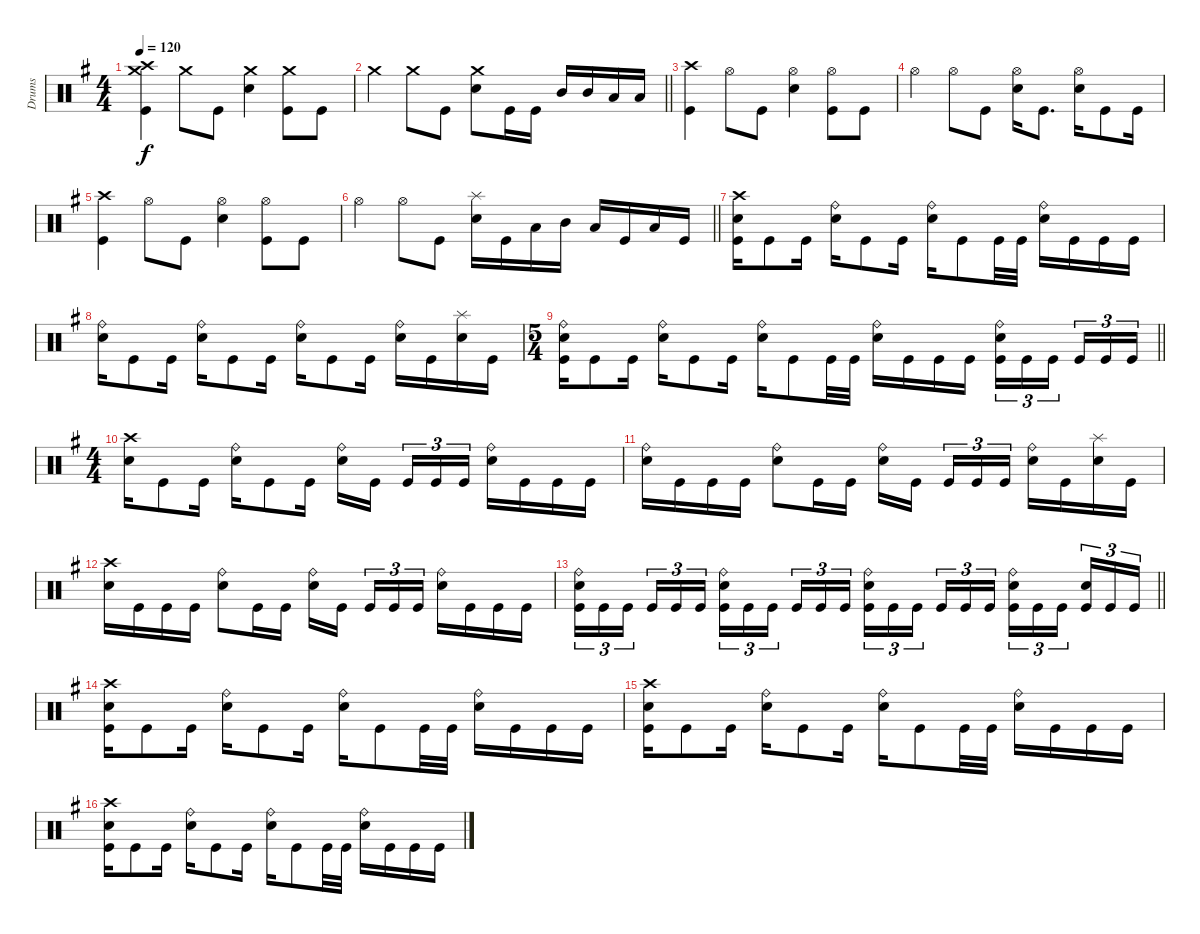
\track ("Drums" "Drums") {instrument percussion}
\staff
\articulation defaults
\ts (4 4)
\tempo 120
\clef neutral
\ks eminor
("Crash high (hit)" "Crash medium (hit)" "Kick (hit)").4{dy f} "Crash medium (hit)".8 "Kick (hit)".8 ("Crash medium (hit)" "Electric Snare (hit)").4 ("Crash medium (hit)" "Kick (hit)").8 "Kick (hit)".8 |
\barLineRight lightlight "Crash medium (hit)".4 "Crash medium (hit)".8 "Kick (hit)".8
("Crash medium (hit)" "Electric Snare (hit)").8 "Kick (hit)".16 "Kick (hit)".16 "Mid Tom (hit)".16 "Mid Tom (hit)".16 "Low Tom (hit)".16 "Low Tom (hit)".16 |
("Crash high (hit)" "Kick (hit)").4 "Hi-Hat (open)".8 "Kick (hit)".8 ("Hi-Hat (open)" "Electric Snare (hit)").4 ("Hi-Hat (open)" "Kick (hit)").8 "Kick (hit)".8 |
"Hi-Hat (open)".4 "Hi-Hat (open)".8 "Kick (hit)".8 ("Hi-Hat (open)" "Electric Snare (hit)").16 "Kick (hit)".8{d} ("Hi-Hat (open)" "Electric Snare (hit)").16 "Kick (hit)".8 "Kick (hit)".16 |
("Crash high (hit)" "Kick (hit)").4 "Hi-Hat (open)".8 "Kick (hit)".8 ("Hi-Hat (open)" "Electric Snare (hit)").4 ("Hi-Hat (open)" "Kick (hit)").8 "Kick (hit)".8 |
\barLineRight lightlight "Hi-Hat (open)".4 "Hi-Hat (open)".8 "Kick (hit)".8
("Splash (hit)" "Electric Snare (hit)").16 "Kick (hit)".16 "Low Tom (hit)".16 "Mid Tom (hit)".16 "Low Floor Tom (hit)".16 "Kick (hit)".16 "Low Floor Tom (hit)".16 "Kick (hit)".16 |
("Crash high (hit)" "Electric Snare (hit)" "Kick (hit)").16 "Kick (hit)".8 "Kick (hit)".16 ("Ride (bell)" "Electric Snare (hit)").16 "Kick (hit)".8 "Kick (hit)".16 ("Ride (bell)" "Electric Snare (hit)").16 "Kick (hit)".8 "Kick (hit)".32 "Kick (hit)".32 ("Ride (bell)" "Electric Snare (hit)").16 "Kick (hit)".16 "Kick (hit)".16 "Kick (hit)".16 |
("Ride (bell)" "Electric Snare (hit)").16 "Kick (hit)".8 "Kick (hit)".16 ("Ride (bell)" "Electric Snare (hit)").16 "Kick (hit)".8 "Kick (hit)".16 ("Ride (bell)" "Electric Snare (hit)").16 "Kick (hit)".8 "Kick (hit)".16 ("Ride (bell)" "Electric Snare (hit)").16 "Kick (hit)".16 ("Splash (hit)" "Electric Snare (hit)").16 "Kick (hit)".16 |
\ts (5 4)
\barLineRight lightlight
("Ride (bell)" "Electric Snare (hit)" "Kick (hit)").16 "Kick (hit)".8 "Kick (hit)".16 ("Ride (bell)" "Electric Snare (hit)").16 "Kick (hit)".8 "Kick (hit)".16 ("Ride (bell)" "Electric Snare (hit)").16 "Kick (hit)".8 "Kick (hit)".32 "Kick (hit)".32 ("Ride (bell)" "Electric Snare (hit)").16 "Kick (hit)".16 "Kick (hit)".16 "Kick (hit)".16 ("Ride (bell)" "Electric Snare (hit)" "Kick (hit)").16{tu (3 2)} "Kick (hit)".16{tu (3 2)} "Kick (hit)".16{tu (3 2) beam splitsecondary} "Kick (hit)".16{tu (3 2)} "Kick (hit)".16{tu (3 2)} "Kick (hit)".16{tu (3 2)} |
\ts (4 4)
\section ("" "")
("Crash high (hit)" "Electric Snare (hit)").16 "Kick (hit)".8 "Kick (hit)".16 ("Ride (bell)" "Electric Snare (hit)").16 "Kick (hit)".8 "Kick (hit)".16 ("Ride (bell)" "Electric Snare (hit)").16 "Kick (hit)".16{beam splitsecondary} "Kick (hit)".16{tu (3 2)} "Kick (hit)".16{tu (3 2)} "Kick (hit)".16{tu (3 2)} ("Ride (bell)" "Electric Snare (hit)").16 "Kick (hit)".16 "Kick (hit)".16 "Kick (hit)".16 |
("Ride (bell)" "Electric Snare (hit)").16 "Kick (hit)".16 "Kick (hit)".16 "Kick (hit)".16 ("Ride (bell)" "Electric Snare (hit)").8 "Kick (hit)".16 "Kick (hit)".16 ("Ride (bell)" "Electric Snare (hit)").16 "Kick (hit)".16{beam splitsecondary} "Kick (hit)".16{tu (3 2)} "Kick (hit)".16{tu (3 2)} "Kick (hit)".16{tu (3 2)} ("Ride (bell)" "Electric Snare (hit)").16 "Kick (hit)".16 ("Splash (hit)" "Electric Snare (hit)").16 "Kick (hit)".16 |
("Crash high (hit)" "Electric Snare (hit)").16 "Kick (hit)".16 "Kick (hit)".16 "Kick (hit)".16 ("Ride (bell)" "Electric Snare (hit)").8 "Kick (hit)".16 "Kick (hit)".16 ("Ride (bell)" "Electric Snare (hit)").16 "Kick (hit)".16{beam splitsecondary} "Kick (hit)".16{tu (3 2)} "Kick (hit)".16{tu (3 2)} "Kick (hit)".16{tu (3 2)} ("Ride (bell)" "Electric Snare (hit)").16 "Kick (hit)".16 "Kick (hit)".16 "Kick (hit)".16 |
\barLineRight lightlight
("Ride (bell)" "Electric Snare (hit)" "Kick (hit)").16{tu (3 2)} "Kick (hit)".16{tu (3 2)} "Kick (hit)".16{tu (3 2) beam splitsecondary} "Kick (hit)".16{tu (3 2)} "Kick (hit)".16{tu (3 2)} "Kick (hit)".16{tu (3 2)} ("Ride (bell)" "Electric Snare (hit)" "Kick (hit)").16{tu (3 2)} "Kick (hit)".16{tu (3 2)} "Kick (hit)".16{tu (3 2) beam splitsecondary} "Kick (hit)".16{tu (3 2)} "Kick (hit)".16{tu (3 2)} "Kick (hit)".16{tu (3 2)} ("Ride (bell)" "Electric Snare (hit)" "Kick (hit)").16{tu (3 2)} "Kick (hit)".16{tu (3 2)} "Kick (hit)".16{tu (3 2) beam splitsecondary} "Kick (hit)".16{tu (3 2)} "Kick (hit)".16{tu (3 2)} "Kick (hit)".16{tu (3 2)} ("Ride (bell)" "Electric Snare (hit)" "Kick (hit)").16{tu (3 2)} "Kick (hit)".16{tu (3 2)} "Kick (hit)".16{tu (3 2) beam splitsecondary} ("Electric Snare (hit)" "Kick (hit)").16{tu (3 2)} "Kick (hit)".16{tu (3 2)} "Kick (hit)".16{tu (3 2)} |
("Crash high (hit)" "Electric Snare (hit)" "Kick (hit)").16 "Kick (hit)".8 "Kick (hit)".16 ("Ride (bell)" "Electric Snare (hit)").16 "Kick (hit)".8 "Kick (hit)".16 ("Ride (bell)" "Electric Snare (hit)").16 "Kick (hit)".8 "Kick (hit)".32 "Kick (hit)".32 ("Ride (bell)" "Electric Snare (hit)").16 "Kick (hit)".16 "Kick (hit)".16 "Kick (hit)".16 |
("Crash high (hit)" "Electric Snare (hit)" "Kick (hit)").16 "Kick (hit)".8 "Kick (hit)".16 ("Ride (bell)" "Electric Snare (hit)").16 "Kick (hit)".8 "Kick (hit)".16 ("Ride (bell)" "Electric Snare (hit)").16 "Kick (hit)".8 "Kick (hit)".32 "Kick (hit)".32 ("Ride (bell)" "Electric Snare (hit)").16 "Kick (hit)".16 "Kick (hit)".16 "Kick (hit)".16 |
("Crash high (hit)" "Electric Snare (hit)" "Kick (hit)").16 "Kick (hit)".8 "Kick (hit)".16 ("Ride (bell)" "Electric Snare (hit)").16 "Kick (hit)".8 "Kick (hit)".16 ("Ride (bell)" "Electric Snare (hit)").16 "Kick (hit)".8 "Kick (hit)".32 "Kick (hit)".32 ("Ride (bell)" "Electric Snare (hit)").16 "Kick (hit)".16 "Kick (hit)".16 "Kick (hit)".16
